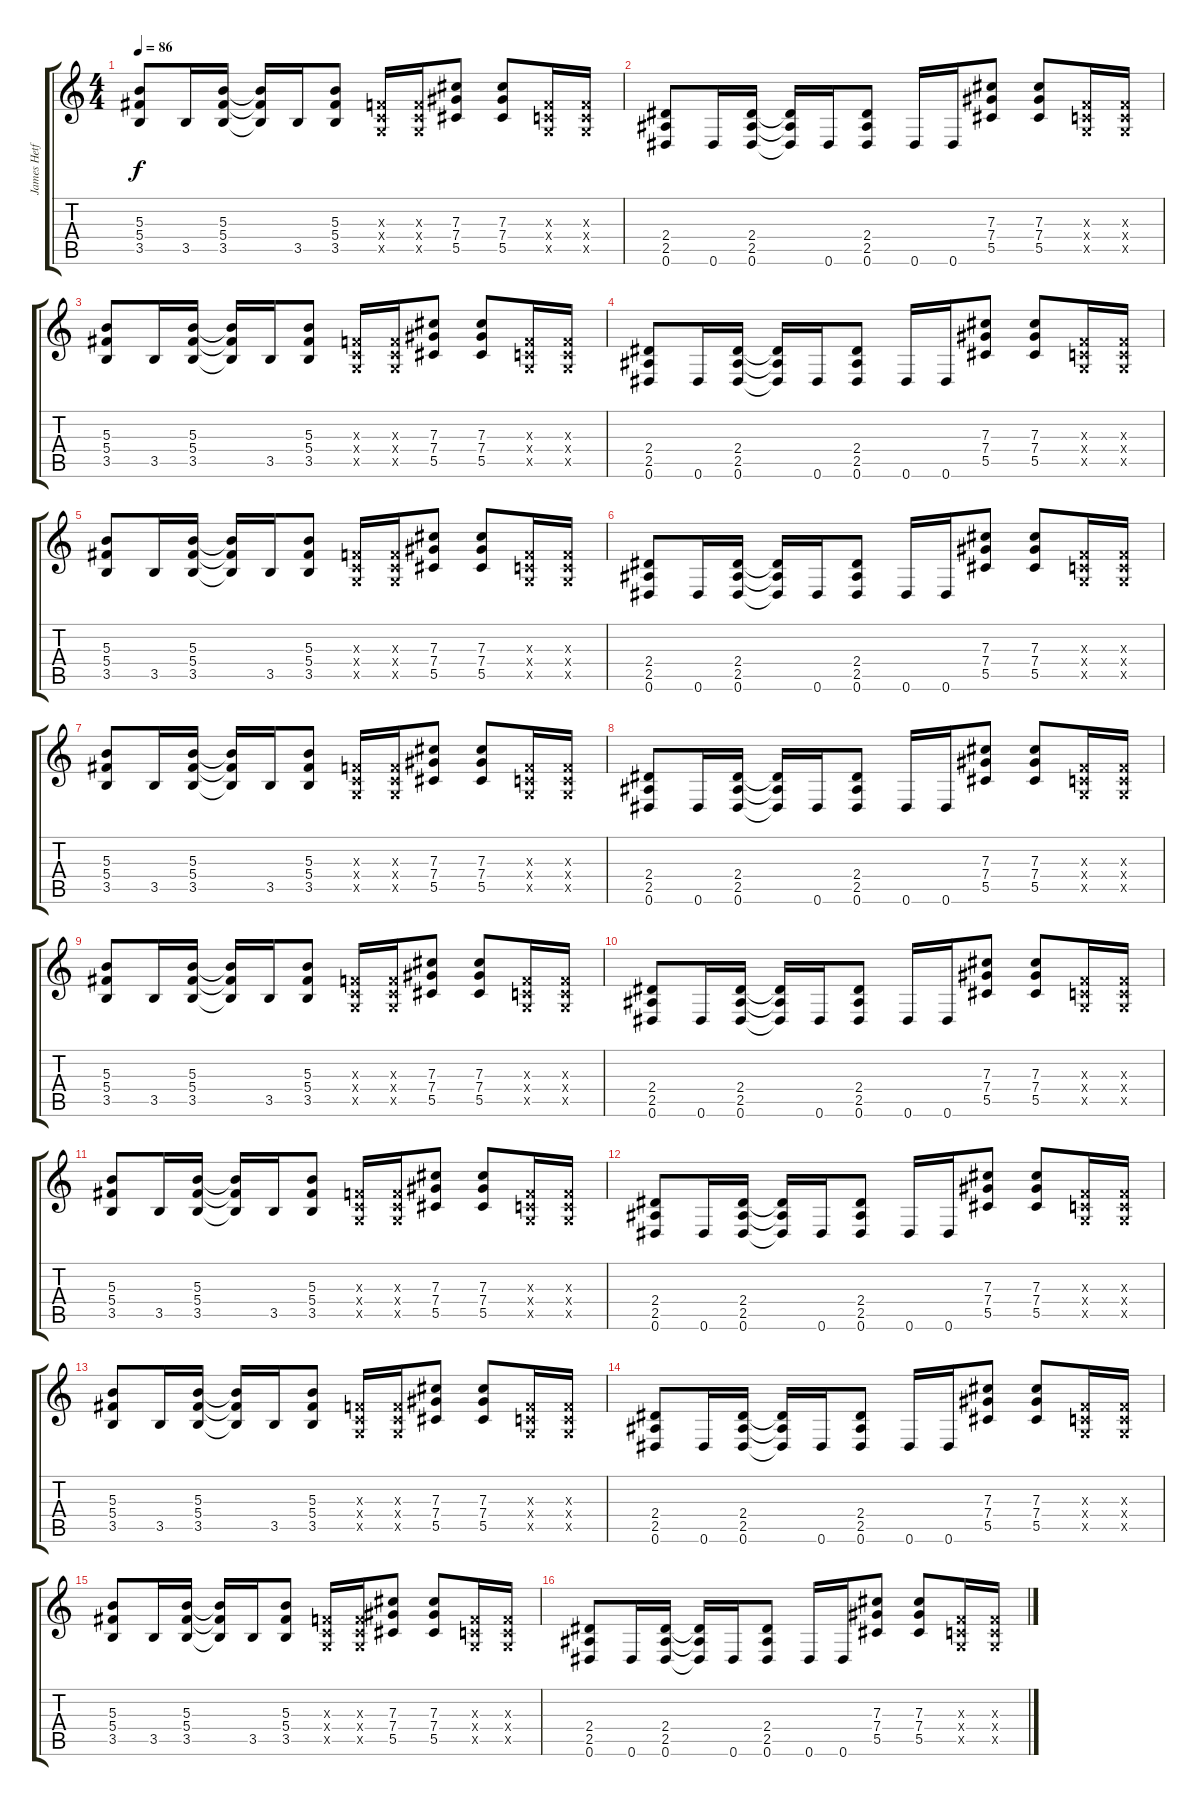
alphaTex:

\track ("James Hetfield (disto)" "James Hetf") {instrument distortionguitar}
\staff {score tabs}
\tuning (Eb4 Bb3 Gb3 Db3 Ab2 Eb2) {hide}
\ts (4 4)
\tempo 86
\clef g2
\ks c
(5.3 5.4 3.5).8{dy f} 3.5.16 (5.3 5.4 3.5).16 (5.3{t} 5.4{t} 3.5{t}).16 3.5.16 (5.3 5.4 3.5).8 (-1.3{x} -1.4{x} -1.5{x}).16 (-1.3{x} -1.4{x} -1.5{x}).16 (7.3 7.4 5.5).8 (7.3 7.4 5.5).8 (-1.3{x} -1.4{x} -1.5{x}).16 (-1.3{x} -1.4{x} -1.5{x}).16 |
(2.4 2.5 0.6).8 0.6.16 (2.4 2.5 0.6).16 (2.4{t} 2.5{t} 0.6{t}).16 0.6.16 (2.4 2.5 0.6).8 0.6.16 0.6.16 (7.3 7.4 5.5).8 (7.3 7.4 5.5).8 (-1.3{x} -1.4{x} -1.5{x}).16 (-1.3{x} -1.4{x} -1.5{x}).16 |
(5.3 5.4 3.5).8 3.5.16 (5.3 5.4 3.5).16 (5.3{t} 5.4{t} 3.5{t}).16 3.5.16 (5.3 5.4 3.5).8 (-1.3{x} -1.4{x} -1.5{x}).16 (-1.3{x} -1.4{x} -1.5{x}).16 (7.3 7.4 5.5).8 (7.3 7.4 5.5).8 (-1.3{x} -1.4{x} -1.5{x}).16 (-1.3{x} -1.4{x} -1.5{x}).16 |
(2.4 2.5 0.6).8 0.6.16 (2.4 2.5 0.6).16 (2.4{t} 2.5{t} 0.6{t}).16 0.6.16 (2.4 2.5 0.6).8 0.6.16 0.6.16 (7.3 7.4 5.5).8 (7.3 7.4 5.5).8 (-1.3{x} -1.4{x} -1.5{x}).16 (-1.3{x} -1.4{x} -1.5{x}).16 |
(5.3 5.4 3.5).8 3.5.16 (5.3 5.4 3.5).16 (5.3{t} 5.4{t} 3.5{t}).16 3.5.16 (5.3 5.4 3.5).8 (-1.3{x} -1.4{x} -1.5{x}).16 (-1.3{x} -1.4{x} -1.5{x}).16 (7.3 7.4 5.5).8 (7.3 7.4 5.5).8 (-1.3{x} -1.4{x} -1.5{x}).16 (-1.3{x} -1.4{x} -1.5{x}).16 |
(2.4 2.5 0.6).8 0.6.16 (2.4 2.5 0.6).16 (2.4{t} 2.5{t} 0.6{t}).16 0.6.16 (2.4 2.5 0.6).8 0.6.16 0.6.16 (7.3 7.4 5.5).8 (7.3 7.4 5.5).8 (-1.3{x} -1.4{x} -1.5{x}).16 (-1.3{x} -1.4{x} -1.5{x}).16 |
(5.3 5.4 3.5).8 3.5.16 (5.3 5.4 3.5).16 (5.3{t} 5.4{t} 3.5{t}).16 3.5.16 (5.3 5.4 3.5).8 (-1.3{x} -1.4{x} -1.5{x}).16 (-1.3{x} -1.4{x} -1.5{x}).16 (7.3 7.4 5.5).8 (7.3 7.4 5.5).8 (-1.3{x} -1.4{x} -1.5{x}).16 (-1.3{x} -1.4{x} -1.5{x}).16 |
(2.4 2.5 0.6).8 0.6.16 (2.4 2.5 0.6).16 (2.4{t} 2.5{t} 0.6{t}).16 0.6.16 (2.4 2.5 0.6).8 0.6.16 0.6.16 (7.3 7.4 5.5).8 (7.3 7.4 5.5).8 (-1.3{x} -1.4{x} -1.5{x}).16 (-1.3{x} -1.4{x} -1.5{x}).16 |
(5.3 5.4 3.5).8 3.5.16 (5.3 5.4 3.5).16 (5.3{t} 5.4{t} 3.5{t}).16 3.5.16 (5.3 5.4 3.5).8 (-1.3{x} -1.4{x} -1.5{x}).16 (-1.3{x} -1.4{x} -1.5{x}).16 (7.3 7.4 5.5).8 (7.3 7.4 5.5).8 (-1.3{x} -1.4{x} -1.5{x}).16 (-1.3{x} -1.4{x} -1.5{x}).16 |
(2.4 2.5 0.6).8 0.6.16 (2.4 2.5 0.6).16 (2.4{t} 2.5{t} 0.6{t}).16 0.6.16 (2.4 2.5 0.6).8 0.6.16 0.6.16 (7.3 7.4 5.5).8 (7.3 7.4 5.5).8 (-1.3{x} -1.4{x} -1.5{x}).16 (-1.3{x} -1.4{x} -1.5{x}).16 |
(5.3 5.4 3.5).8 3.5.16 (5.3 5.4 3.5).16 (5.3{t} 5.4{t} 3.5{t}).16 3.5.16 (5.3 5.4 3.5).8 (-1.3{x} -1.4{x} -1.5{x}).16 (-1.3{x} -1.4{x} -1.5{x}).16 (7.3 7.4 5.5).8 (7.3 7.4 5.5).8 (-1.3{x} -1.4{x} -1.5{x}).16 (-1.3{x} -1.4{x} -1.5{x}).16 |
(2.4 2.5 0.6).8 0.6.16 (2.4 2.5 0.6).16 (2.4{t} 2.5{t} 0.6{t}).16 0.6.16 (2.4 2.5 0.6).8 0.6.16 0.6.16 (7.3 7.4 5.5).8 (7.3 7.4 5.5).8 (-1.3{x} -1.4{x} -1.5{x}).16 (-1.3{x} -1.4{x} -1.5{x}).16 |
(5.3 5.4 3.5).8 3.5.16 (5.3 5.4 3.5).16 (5.3{t} 5.4{t} 3.5{t}).16 3.5.16 (5.3 5.4 3.5).8 (-1.3{x} -1.4{x} -1.5{x}).16 (-1.3{x} -1.4{x} -1.5{x}).16 (7.3 7.4 5.5).8 (7.3 7.4 5.5).8 (-1.3{x} -1.4{x} -1.5{x}).16 (-1.3{x} -1.4{x} -1.5{x}).16 |
(2.4 2.5 0.6).8 0.6.16 (2.4 2.5 0.6).16 (2.4{t} 2.5{t} 0.6{t}).16 0.6.16 (2.4 2.5 0.6).8 0.6.16 0.6.16 (7.3 7.4 5.5).8 (7.3 7.4 5.5).8 (-1.3{x} -1.4{x} -1.5{x}).16 (-1.3{x} -1.4{x} -1.5{x}).16 |
(5.3 5.4 3.5).8 3.5.16 (5.3 5.4 3.5).16 (5.3{t} 5.4{t} 3.5{t}).16 3.5.16 (5.3 5.4 3.5).8 (-1.3{x} -1.4{x} -1.5{x}).16 (-1.3{x} -1.4{x} -1.5{x}).16 (7.3 7.4 5.5).8 (7.3 7.4 5.5).8 (-1.3{x} -1.4{x} -1.5{x}).16 (-1.3{x} -1.4{x} -1.5{x}).16 |
(2.4 2.5 0.6).8{volume 15} 0.6.16 (2.4 2.5 0.6).16 (2.4{t} 2.5{t} 0.6{t}).16 0.6.16 (2.4 2.5 0.6).8 0.6.16 0.6.16 (7.3 7.4 5.5).8 (7.3 7.4 5.5).8 (-1.3{x} -1.4{x} -1.5{x}).16 (-1.3{x} -1.4{x} -1.5{x}).16
